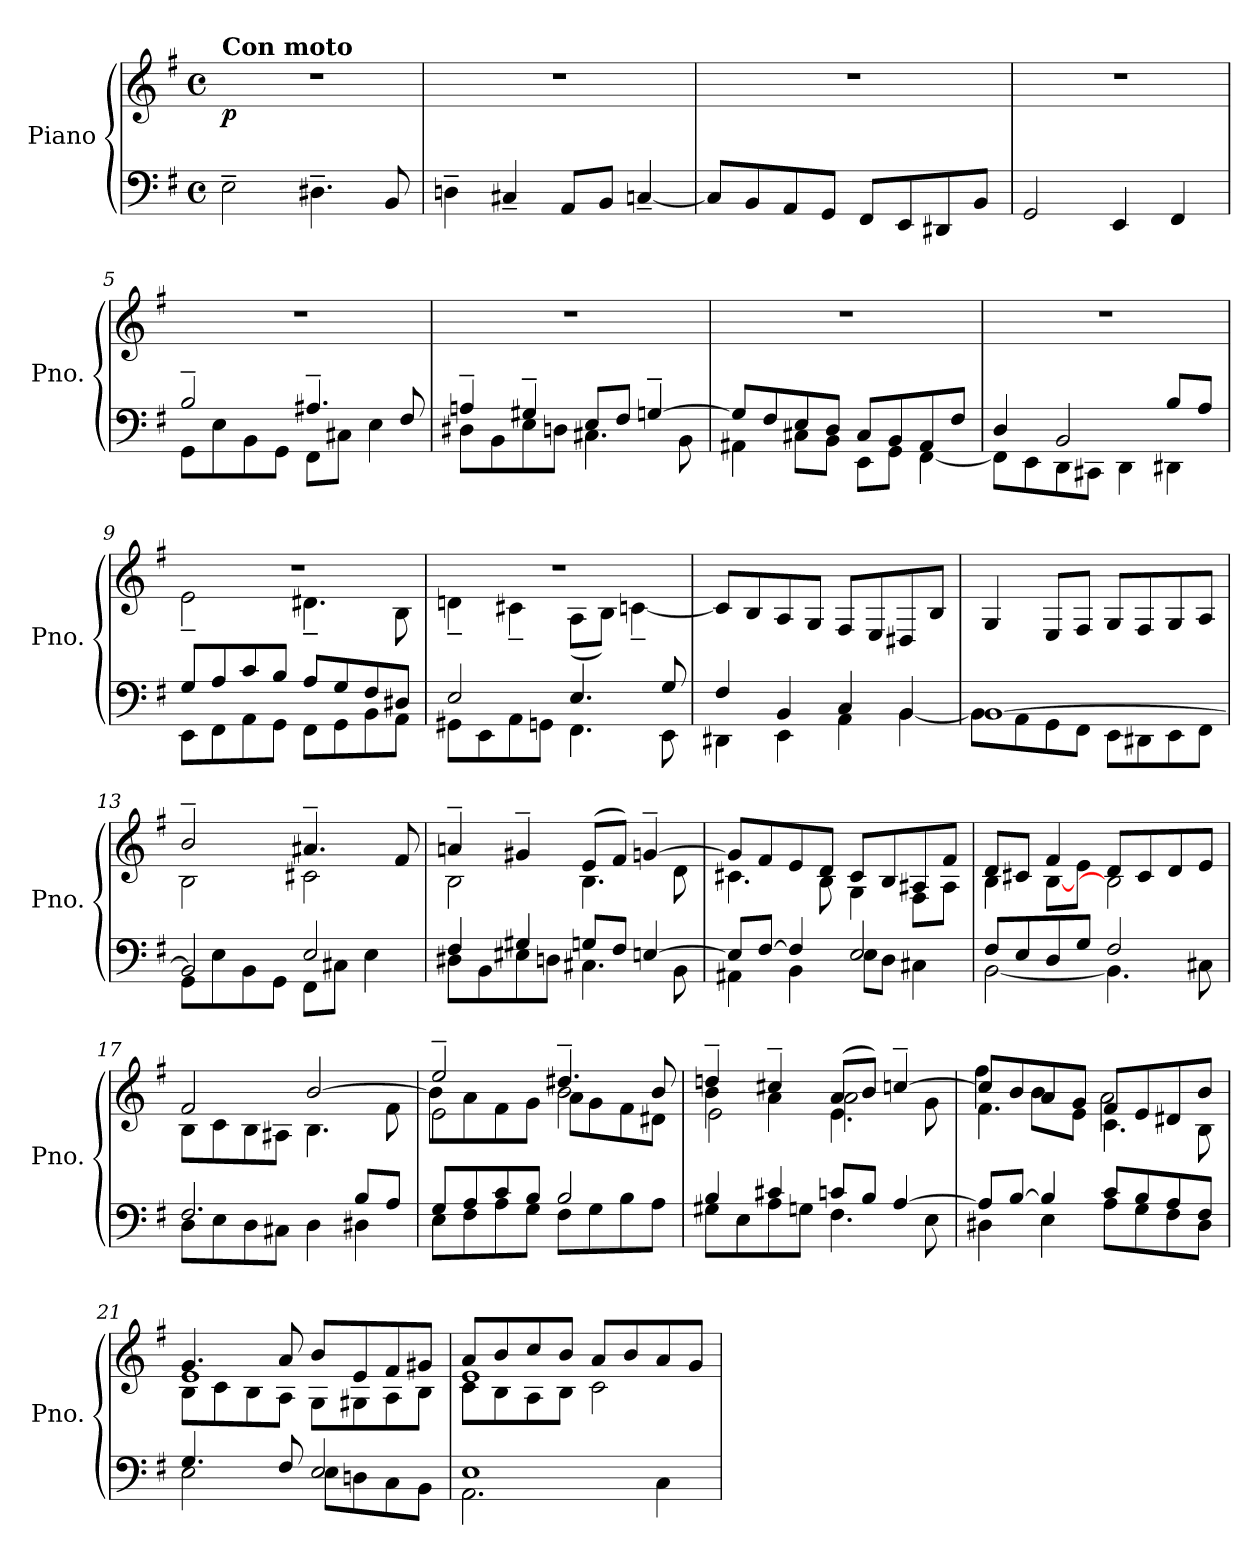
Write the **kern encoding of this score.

**kern	**kern	**dynam
*part1	*part1	*part1
*staff2	*staff1	*staff1/2
*I"Piano	*	*
*I'Pno.	*	*
*clefF4	*clefG2	*
*k[f#]	*k[f#]	*
*M4/4	*M4/4	*
*met(c)	*met(c)	*
=1	=1	=1
!	!LO:TX:a:B:t=Con moto	!
!	!	!LO:DY:b
2E~\	1r	p
4.D#X~\	.	.
8BB/	.	.
=2	=2	=2
4Dn~\	1r	.
4C#X~/	.	.
8AA/L	.	.
8BB/J	.	.
[4Cn~/	.	.
=3	=3	=3
8C/L]	1r	.
8BB/	.	.
8AA/	.	.
8GG/J	.	.
8FF#/L	.	.
8EE/	.	.
8DD#X/	.	.
8BB/J	.	.
=4	=4	=4
2GG/	1r	.
4EE/	.	.
4FF#/	.	.
=5	=5	=5
*^	*	*
2B~/	8GG\L	1r	.
.	8E\	.	.
.	8BB\	.	.
.	8GG\J	.	.
4.A#X~/	8FF#\L	.	.
.	8C#X\J	.	.
.	4E\	.	.
8F#/	.	.	.
=6	=6	=6	=6
4An~/	8D#X\L	1r	.
.	8BB\	.	.
4G#X~/	8E\	.	.
.	8Dn\J	.	.
8E/L	4.C#X\	.	.
8F#/J	.	.	.
[4Gn~/	.	.	.
.	8BB\	.	.
!!LO:LB:g=z
=7	=7	=7	=7
8G/L]	4AA#X\	1r	.
8F#/	.	.	.
8E/	8C#X\L	.	.
8D/J	8BB\J	.	.
8C#/L	8EE\L	.	.
8BB/	8GG\J	.	.
8AA#/	[4FF#\	.	.
8F#/J	.	.	.
=8	=8	=8	=8
4D/	8FF#\L]	1r	.
.	8EE\	.	.
2BB/	8DD\	.	.
.	8CC#X\J	.	.
.	4DD\	.	.
8B/L	4DD#X\	.	.
8A/J	.	.	.
=9	=9	=9	=9
*	*	*^	*
8G/L	8EE\L	1r	2e~\	.
8A/	8FF#\	.	.	.
8c/	8AA\	.	.	.
8B/J	8GG\J	.	.	.
8A/L	8FF#\L	.	4.d#X~\	.
8G/	8GG\	.	.	.
8F#/	8BB\	.	.	.
8D#X/J	8AA\J	.	8B\	.
=10	=10	=10	=10	=10
2E/	8GG#X\L	1r	4dn~\	.
.	8EE\	.	.	.
.	8AA\	.	4c#X~\	.
.	8GGn\J	.	.	.
4.E/	4.FF#\	.	(>8A\L	.
.	.	.	8B\J)	.
.	.	.	[4cn~\	.
8G/	8EE\	.	.	.
*	*	*v	*v	*
=11	=11	=11	=11
4F#/	4DD#X\	8c/L]	.
.	.	8B/	.
4BB/	4EE\	8A/	.
.	.	8G/J	.
4C/	4AA\	8F#/L	.
.	.	8E/	.
4BB/	[4BB\	8D#X/	.
.	.	8B/J	.
!!LO:LB:g=z
=12	=12	=12	=12
[1BB	8BB\L]	4G/	.
.	8AA\	.	.
.	8GG\	8E/L	.
.	8FF#\J	8F#/J	.
.	8EE\L	8G/L	.
.	8DD#X\	8F#/	.
.	8EE\	8G/	.
.	8FF#\J	8A/J	.
=13	=13	=13	=13
*	*	*^	*
2BB/]	8GG\L	2b~/	2B\	.
.	8E\	.	.	.
.	8BB\	.	.	.
.	8GG\J	.	.	.
2E/	8FF#\L	4.a#X~/	2c#X\	.
.	8C#X\J	.	.	.
.	4E\	.	.	.
.	.	8f#/	.	.
=14	=14	=14	=14	=14
4F#/	8D#X\L	4an~/	2B\	.
.	8BB\	.	.	.
4G#X/	8E#X\	4g#X~/	.	.
.	8Dn\J	.	.	.
8Gn/L	4.C#X\	(>8e/L	4.B\	.
8F#/J	.	8f#/J)	.	.
[4En/	.	[4gn~/	.	.
.	8BB\	.	8d\	.
=15	=15	=15	=15	=15
8E/L]	4AA#X\	8g/L]	4.c#X\	.
[8F#/J	.	8f#/	.	.
4F#/]	4BB\	8e/	.	.
.	.	8d/J	8B\	.
2E/	8E\L	8c#/L	4G\	.
.	8D\J	8B/	.	.
.	4C#X\	8A#X/	8F#\L	.
.	.	8f#/J	8A#\J	.
!!LO:LB:g=z	!!
=16	=16	=16	=16	=16
8F#/L	[2BB\	8d/L	4B\	.
8E/	.	8c#X/J	.	.
8D/	.	4f#/	[8B\L	.
8G/J	.	.	8e\J	.
2F#/	4.BB\]	8d/L	2B\]	.
.	.	8c#/	.	.
.	.	8d/	.	.
.	8C#X\	8e/J	.	.
=17	=17	=17	=17	=17
2.F#/	8D\L	2f#/	8B\L	.
.	8E\	.	8c\	.
.	8D\	.	8B\	.
.	8C#X\J	.	8A#X\J	.
.	4D\	[2b/	4.B\	.
8B/L	4D#X\	.	.	.
8A/J	.	.	8f#\	.
=18	=18	=18	=18	=18
*	*	*	*^	*
8G/L	8E\L	2ee~/	2e\	8b\L]	.
8A/	8F#\	.	.	8a\	.
8c/	8A\	.	.	8f#\	.
8B/J	8G\J	.	.	8g\J	.
2B/	8F#\L	4.dd#X~/	2b\	8a\L	.
.	8G\	.	.	8g\	.
.	8B\	.	.	8f#\	.
.	8A\J	8b/	.	8d#X\J	.
=19	=19	=19	=19	=19	=19
4B/	8G#X\L	4ddn~/	4b\	2e\	.
.	8E\	.	.	.	.
4c#X/	8A\	4cc#X~/	4a\	.	.
.	8Gn\J	.	.	.	.
8cn/L	4.F#\	(>8a/L	4.e\	2a\	.
8B/J	.	8b/J)	.	.	.
[4A/	.	[4ccn~/	.	.	.
.	8E\	.	8g\	.	.
!!LO:LB:g=z	!!	!!
=20	=20	=20	=20	=20	=20
8A/L]	4D#X\	8cc/L]	4.f#\	4ff#\	.
[8B/J	.	8b/	.	.	.
4B/]	4E\	8a/	.	8b\L	.
.	.	8g/J	8ryy	8e\J	.
8c/L	8A\L	8f#/L	4.c\	2a\	.
8B/	8G\	8e/	.	.	.
8A/	8F#\	8d#X/	.	.	.
8F#/J	8D#\J	8b/J	8B\	.	.
=21	=21	=21	=21	=21	=21
4.G/	2E\	4.g/	8B\L	1e	.
.	.	.	8c\	.	.
.	.	.	8B\	.	.
8F#/	.	8a/	8A\J	.	.
2E/	8E\L	8b/L	8G\L	.	.
.	8Dn\	8e/	8G#X\	.	.
.	8C\	8f#/	8A\	.	.
.	8BB\J	8g#X/J	8B\J	.	.
=22	=22	=22	=22	=22	=22
1E	2.AA\	8a/L	8c\L	1e	.
.	.	8b/	8B\	.	.
.	.	8cc/	8A\	.	.
.	.	8b/J	8B\J	.	.
.	.	8a/L	2c\	.	.
.	.	8b/	.	.	.
.	4C\	8a/	.	.	.
.	.	8g/J	.	.	.
*v	*v	*	*	*	*
*	*v	*v	*v	*
=	=	=
*-	*-	*-
